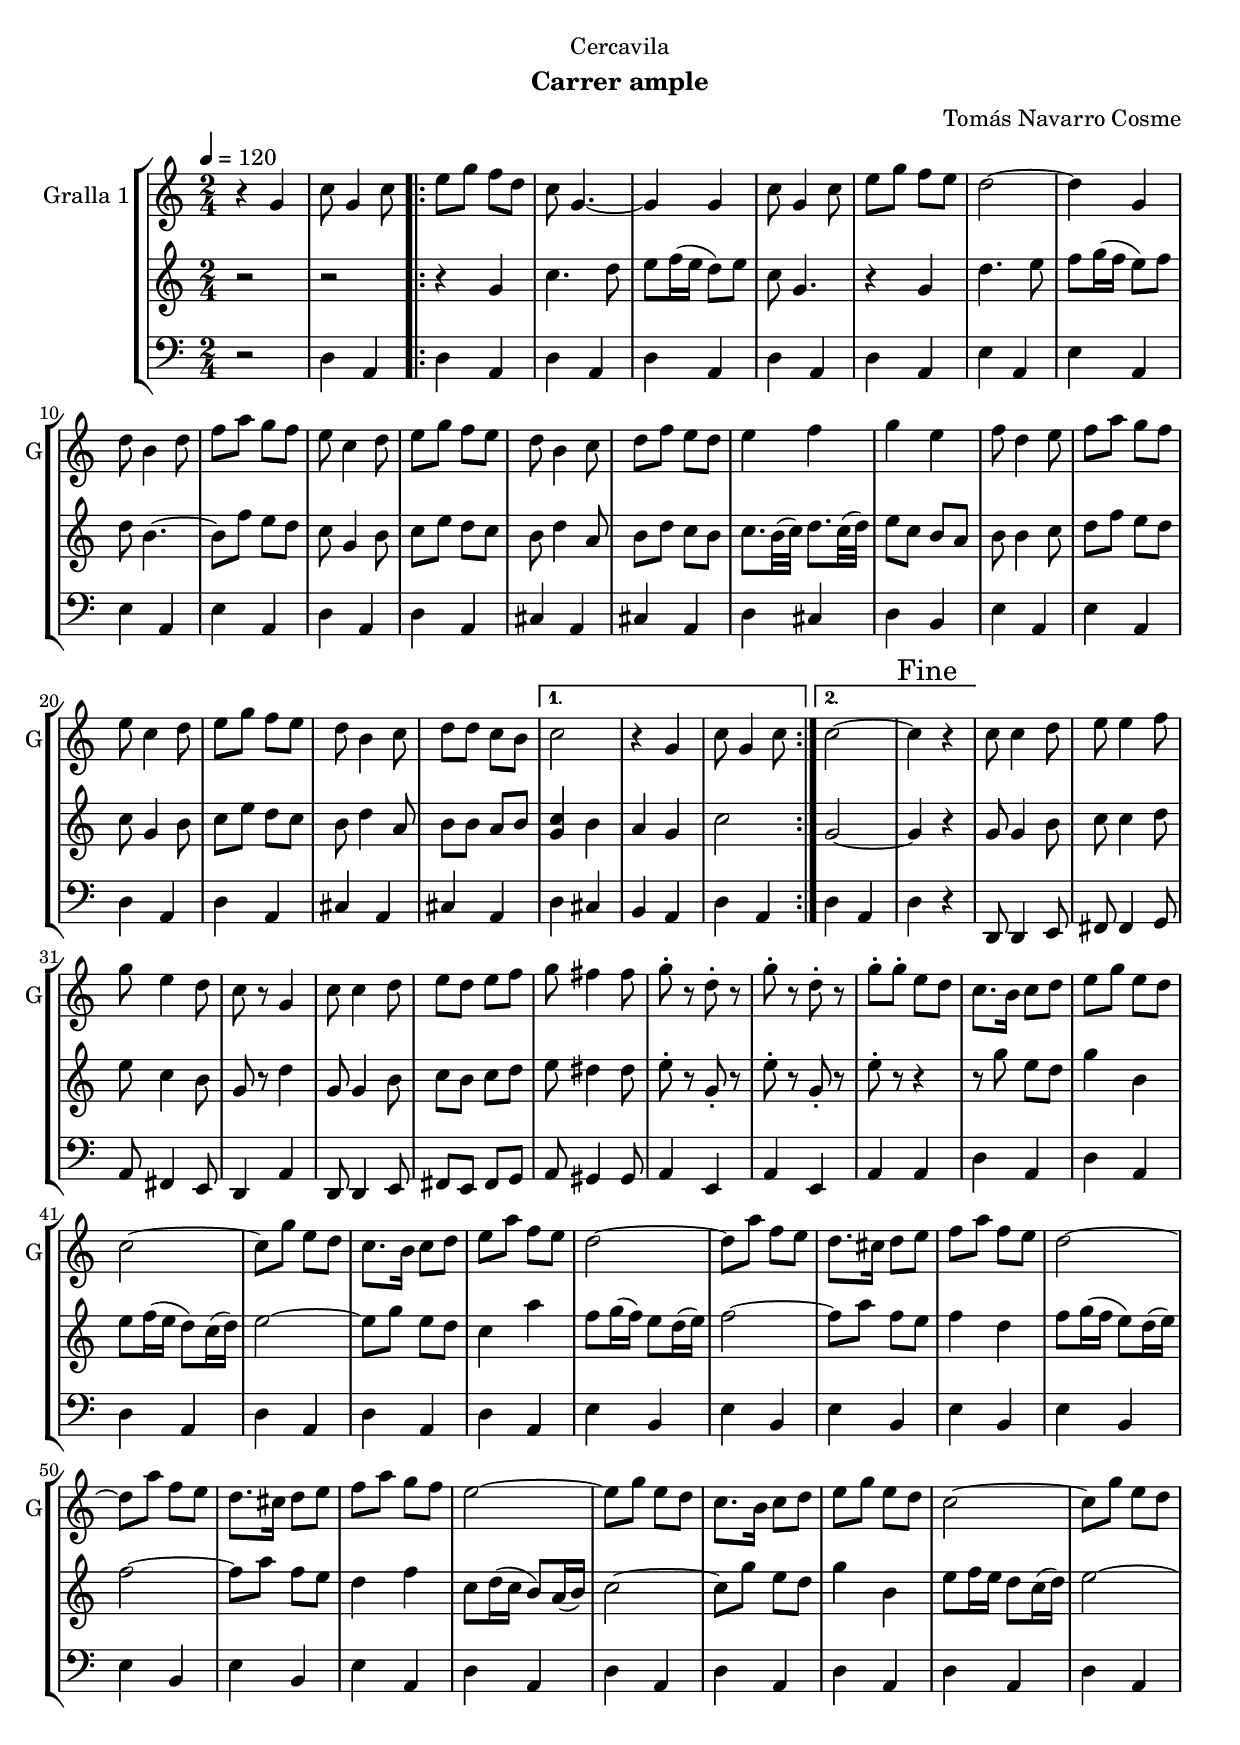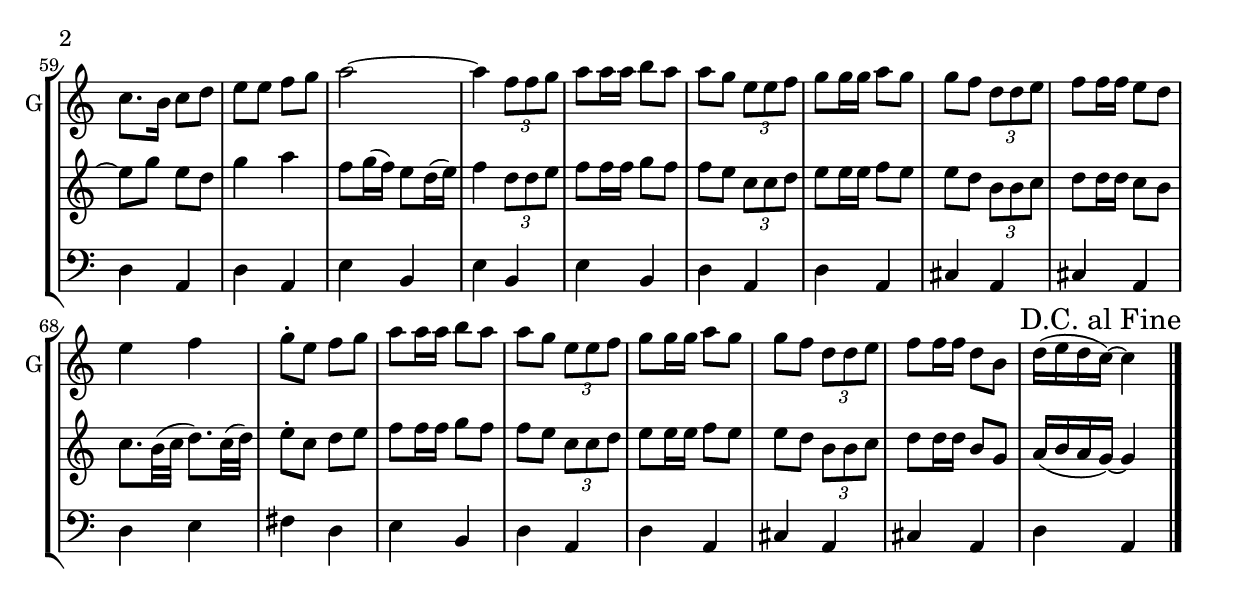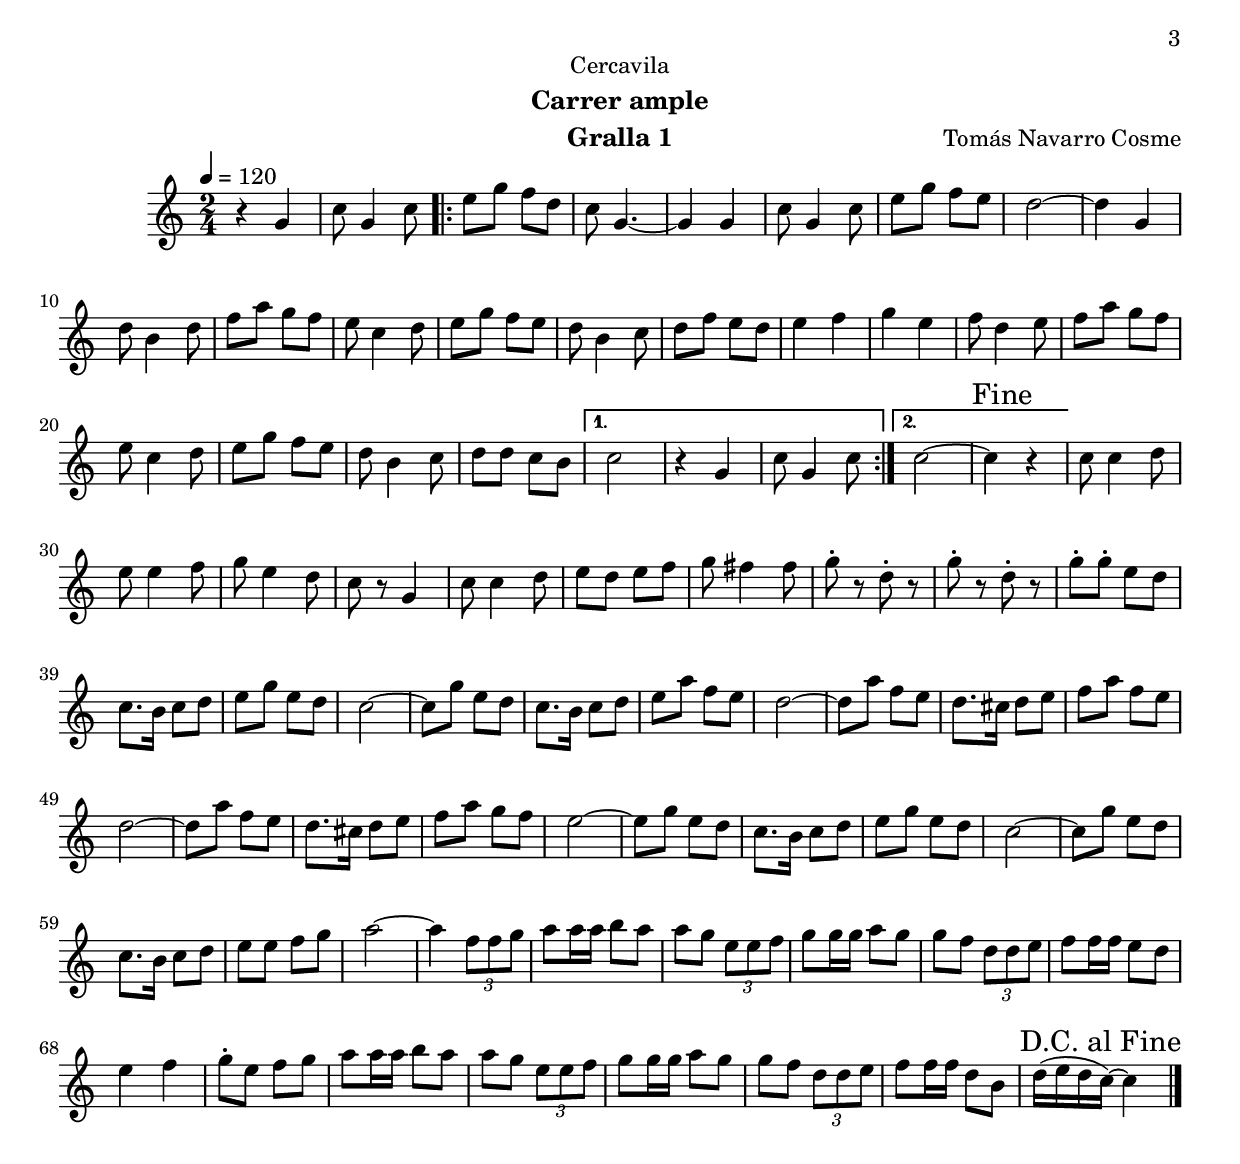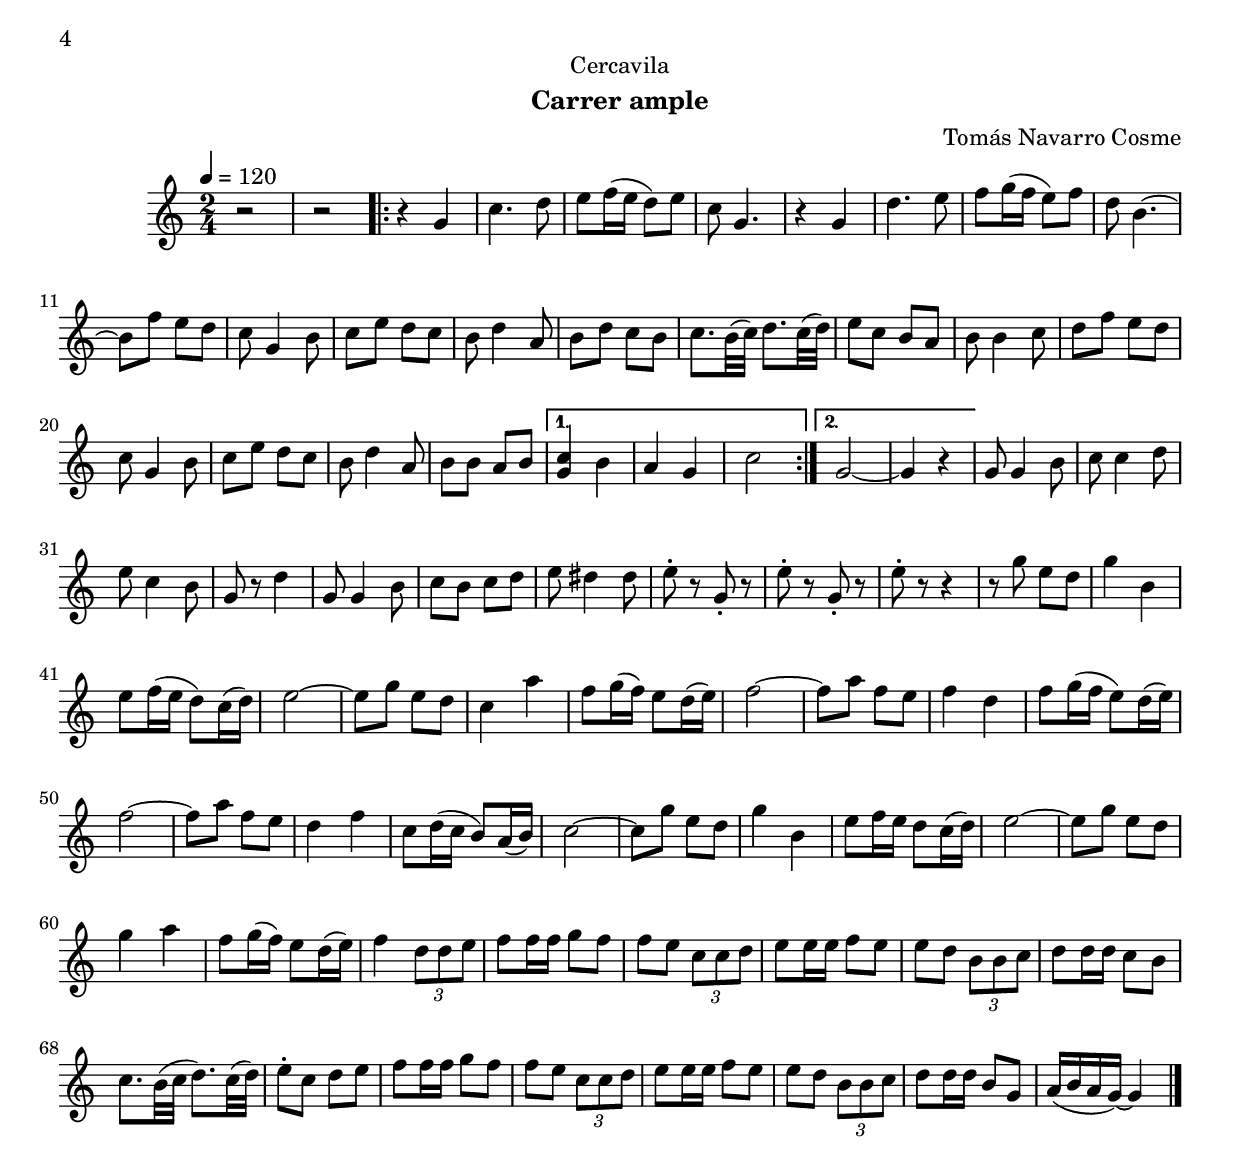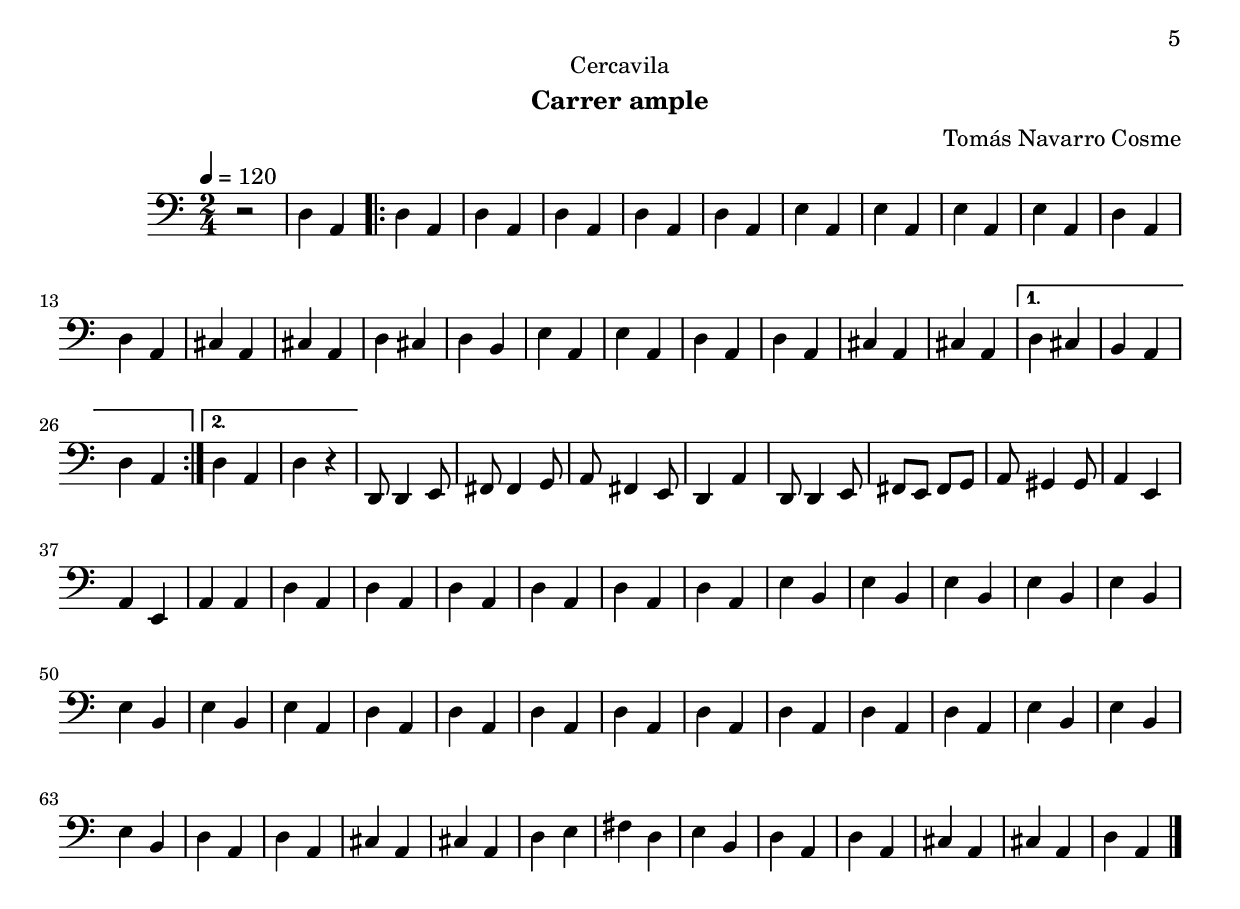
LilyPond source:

\version "2.22.1"

\header {
  dedication="Cercavila"
  title=""
  subtitle="Carrer ample"
  subsubtitle=""
  poet=""
  meter=""
  piece=""
  composer="Tomás Navarro Cosme"
  arranger=""
  opus=""
  instrument=""
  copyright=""
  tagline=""
}

liniaroAa =
\relative g'
{
  \tempo 4=120
  \clef treble
  \key c \major
  \time 2/4
  r4 g  |
  c8 g4 c8  |
  \repeat volta 2 { e8 g f d  |
  c8 g4. ~  |
  %05
  g4 g  |
  c8 g4 c8  |
  e8 g f e  |
  d2 ~  |
  d4 g,  |
  %10
  d'8 b4 d8  |
  f8 a g f  |
  e8 c4 d8  |
  e8 g f e  |
  d8 b4 c8  |
  %15
  d8 f e d  |
  e4 f  |
  g4 e  |
  f8 d4 e8  |
  f8 a g f  |
  %20
  e8 c4 d8  |
  e8 g f e  |
  d8 b4 c8  |
  d8 d c b }
  \alternative { { c2  |
  %25
  r4 g  |
  c8 g4 c8 }
  { c2 ~  |
  \mark "Fine" c4 r } }
  c8 c4 d8  |
  %30
  e8 e4 f8  |
  g8 e4 d8  |
  c8 r g4  |
  c8 c4 d8  |
  e8 d e f  |
  %35
  g8 fis4 fis8  |
  g8-. r d-. r  |
  g8-. r d-. r  |
  g8-. g-. e d  |
  c8. b16 c8 d  |
  %40
  e8 g e d  |
  c2 ~  |
  c8 g' e d  |
  c8. b16 c8 d  |
  e8 a f e  |
  %45
  d2 ~  |
  d8 a' f e  |
  d8. cis16 d8 e  |
  f8 a f e  |
  d2 ~  |
  %50
  d8 a' f e  |
  d8. cis16 d8 e  |
  f8 a g f  |
  e2 ~  |
  e8 g e d  |
  %55
  c8. b16 c8 d  |
  e8 g e d  |
  c2 ~  |
  c8 g' e d  |
  c8. b16 c8 d  |
  %60
  e8 e f g  |
  a2 ~  |
  a4 \times 2/3 { f8 f g }  |
  a8 a16 a b8 a  |
  a8 g \times 2/3 { e e f }  |
  %65
  g8 g16 g a8 g  |
  g8 f \times 2/3 { d d e }  |
  f8 f16 f e8 d  |
  e4 f  |
  g8-. e f g  |
  %70
  a8 a16 a b8 a  |
  a8 g \times 2/3 { e e f }  |
  g8 g16 g a8 g  |
  g8 f \times 2/3 { d d e }  |
  f8 f16 f d8 b  |
  %75
  \mark "D.C. al Fine" d16 ( e d c ~ ) c4  \bar "|."
}

liniaroAb =
\relative g'
{
  \tempo 4=120
  \clef treble
  \key c \major
  \time 2/4
  r2  |
  r2  |
  \repeat volta 2 { r4 g  |
  c4. d8  |
  %05
  e8 f16 ( e d8 ) e  |
  c8 g4.  |
  r4 g  |
  d'4. e8  |
  f8 g16 ( f e8 ) f  |
  %10
  d8 b4. ~  |
  b8 f' e d  |
  c8 g4 b8  |
  c8 e d c  |
  b8 d4 a8  |
  %15
  b8 d c b  |
  c8. b32 ( c ) d8. c32 ( d )  |
  e8 c b a  |
  b8 b4 c8  |
  d8 f e d  |
  %20
  c8 g4 b8  |
  c8 e d c  |
  b8 d4 a8  |
  b8 b a b }
  \alternative { { <g c>4 b  |
  %25
  a4 g  |
  c2 }
  { g2 ~  |
  g4 r } }
  g8 g4 b8  |
  %30
  c8 c4 d8  |
  e8 c4 b8  |
  g8 r d'4  |
  g,8 g4 b8  |
  c8 b c d  |
  %35
  e8 dis4 dis8  |
  e8-. r g,-. r  |
  e'8-. r g,-. r  |
  e'8-. r r4  |
  r8 g e d  |
  %40
  g4 b,  |
  e8 f16 ( e d8 ) c16 ( d )  |
  e2 ~  |
  e8 g e d  |
  c4 a'  |
  %45
  f8 g16 ( f ) e8 d16 ( e )  |
  f2 ~  |
  f8 a f e  |
  f4 d  |
  f8 g16 ( f e8 ) d16 ( e )  |
  %50
  f2 ~  |
  f8 a f e  |
  d4 f  |
  c8 d16 ( c b8 ) a16 ( b )  |
  c2 ~  |
  %55
  c8 g' e d  |
  g4 b,  |
  e8 f16 e d8 c16 ( d ) |
  e2 ~  |
  e8 g e d  |
  %60
  g4 a  |
  f8 g16 ( f ) e8 d16 ( e )  |
  f4 \times 2/3 { d8 d e }  |
  f8 f16 f g8 f  |
  f8 e \times 2/3 { c c d }  |
  %65
  e8 e16 e f8 e  |
  e8 d \times 2/3 { b b c }  |
  d8 d16 d c8 b  |
  c8. b32 ( c d8. ) c32 ( d )  |
  e8-. c d e  |
  %70
  f8 f16 f g8 f  |
  f8 e \times 2/3 { c c d }  |
  e8 e16 e f8 e  |
  e8 d \times 2/3 { b b c }  |
  d8 d16 d b8 g  |
  %75
  a16 ( b a g ~ ) g4  \bar "|."
}

liniaroAc =
\relative d
{
  \tempo 4=120
  \clef bass
  \key c \major
  \time 2/4
  r2  |
  d4 a  |
  \repeat volta 2 { d4 a  |
  d4 a  |
  %05
  d4 a  |
  d4 a  |
  d4 a  |
  e'4 a,  |
  e'4 a,  |
  %10
  e'4 a,  |
  e'4 a,  |
  d4 a  |
  d4 a  |
  cis4 a  |
  %15
  cis4 a  |
  d4 cis  |
  d4 b  |
  e4 a,  |
  e'4 a,  |
  %20
  d4 a  |
  d4 a  |
  cis4 a  |
  cis4 a }
  \alternative { { d4 cis  |
  %25
  b4 a  |
  d4 a }
  { d4 a  |
  d4 r } }
  d,8 d4 e8  |
  %30
  fis8 fis4 g8  |
  a8 fis4 e8  |
  d4 a'  |
  d,8 d4 e8  |
  fis8 e fis g  |
  %35
  a8 gis4 gis8  |
  a4 e  |
  a4 e  |
  a4 a  |
  d4 a  |
  %40
  d4 a  |
  d4 a  |
  d4 a  |
  d4 a  |
  d4 a  |
  %45
  e'4 b  |
  e4 b  |
  e4 b  |
  e4 b  |
  e4 b  |
  %50
  e4 b  |
  e4 b  |
  e4 a,  |
  d4 a  |
  d4 a  |
  %55
  d4 a  |
  d4 a  |
  d4 a  |
  d4 a  |
  d4 a  |
  %60
  d4 a  |
  e'4 b  |
  e4 b  |
  e4 b  |
  d4 a  |
  %65
  d4 a  |
  cis4 a  |
  cis4 a  |
  d4 e  |
  fis4 d  |
  %70
  e4 b  |
  d4 a  |
  d4 a  |
  cis4 a  |
  cis4 a  |
  %75
  d4 a  \bar "|."
}

\bookpart {
  \score {
    \new StaffGroup {
      \override Score.RehearsalMark #'self-alignment-X = #LEFT
      <<
        \new Staff \with {instrumentName = #"Gralla 1" shortInstrumentName = #"G"} \liniaroAa
        \new Staff \with {instrumentName = #"" shortInstrumentName = #" "} \liniaroAb
        \new Staff \with {instrumentName = #"" shortInstrumentName = #" "} \liniaroAc
      >>
    }
    \layout {}
  }
  \score { \unfoldRepeats
    \new StaffGroup {
      \override Score.RehearsalMark #'self-alignment-X = #LEFT
      <<
        \new Staff \with {instrumentName = #"Gralla 1" shortInstrumentName = #"G"} \liniaroAa
        \new Staff \with {instrumentName = #"" shortInstrumentName = #" "} \liniaroAb
        \new Staff \with {instrumentName = #"" shortInstrumentName = #" "} \liniaroAc
      >>
    }
    \midi {
      \set Staff.midiInstrument = "oboe"
      \set DrumStaff.midiInstrument = "drums"
    }
  }
}

\bookpart {
  \header {instrument="Gralla 1"}
  \score {
    \new StaffGroup {
      \override Score.RehearsalMark #'self-alignment-X = #LEFT
      <<
        \new Staff \liniaroAa
      >>
    }
    \layout {}
  }
  \score { \unfoldRepeats
    \new StaffGroup {
      \override Score.RehearsalMark #'self-alignment-X = #LEFT
      <<
        \new Staff \liniaroAa
      >>
    }
    \midi {
      \set Staff.midiInstrument = "oboe"
      \set DrumStaff.midiInstrument = "drums"
    }
  }
}

\bookpart {
  \header {instrument=""}
  \score {
    \new StaffGroup {
      \override Score.RehearsalMark #'self-alignment-X = #LEFT
      <<
        \new Staff \liniaroAb
      >>
    }
    \layout {}
  }
  \score { \unfoldRepeats
    \new StaffGroup {
      \override Score.RehearsalMark #'self-alignment-X = #LEFT
      <<
        \new Staff \liniaroAb
      >>
    }
    \midi {
      \set Staff.midiInstrument = "oboe"
      \set DrumStaff.midiInstrument = "drums"
    }
  }
}

\bookpart {
  \header {instrument=""}
  \score {
    \new StaffGroup {
      \override Score.RehearsalMark #'self-alignment-X = #LEFT
      <<
        \new Staff \liniaroAc
      >>
    }
    \layout {}
  }
  \score { \unfoldRepeats
    \new StaffGroup {
      \override Score.RehearsalMark #'self-alignment-X = #LEFT
      <<
        \new Staff \liniaroAc
      >>
    }
    \midi {
      \set Staff.midiInstrument = "oboe"
      \set DrumStaff.midiInstrument = "drums"
    }
  }
}

